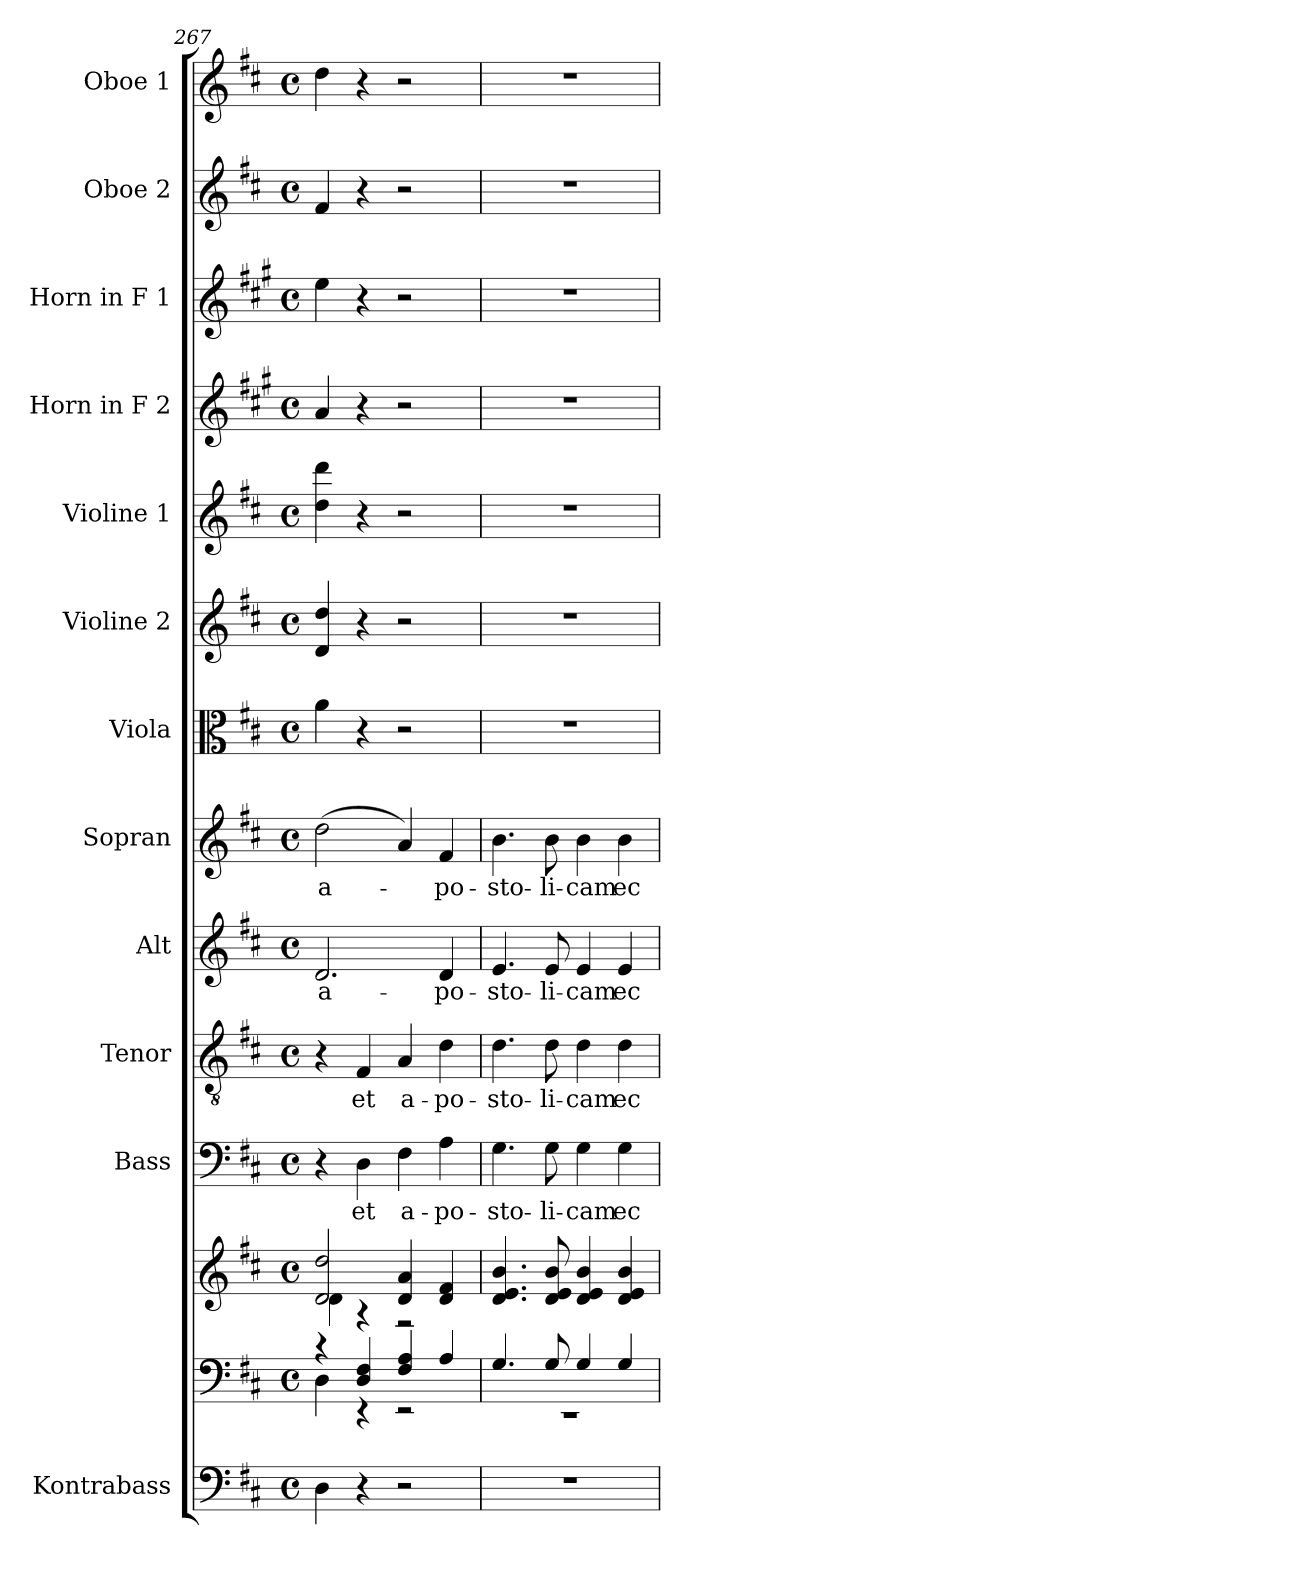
**kern	**kern	**kern	**kern	**text	**kern	**text	**kern	**text	**kern	**text	**kern	**kern	**kern	**kern	**kern	**kern	**kern
*part13	*part12	*part12	*part11	*part11	*part10	*part10	*part9	*part9	*part8	*part8	*part7	*part6	*part5	*part4	*part3	*part2	*part1
*staff14	*staff13	*staff12	*staff11	*staff11	*staff10	*staff10	*staff9	*staff9	*staff8	*staff8	*staff7	*staff6	*staff5	*staff4	*staff3	*staff2	*staff1
*I"Kontrabass	*	*	*I"Bass	*	*I"Tenor	*	*I"Alt	*	*I"Sopran	*	*I"Viola	*I"Violine 2	*I"Violine 1	*I"Horn in F 2	*I"Horn in F 1	*I"Oboe 2	*I"Oboe 1
*I'Kb.	*	*	*I'B.	*	*I'T.	*	*I'A.	*	*I'S.	*	*I'Vla.	*I'Vl. 2	*I'Vl. 1	*	*	*I'Ob. 2	*I'Ob. 1
*clefF4	*clefF4	*clefG2	*clefF4	*	*clefGv2	*	*clefG2	*	*clefG2	*	*clefC3	*clefG2	*clefG2	*clefG2	*clefG2	*clefG2	*clefG2
*ITrd7c12	*	*	*	*	*	*	*	*	*	*	*	*	*	*ITrd4c7	*ITrd4c7	*	*
*k[f#c#]	*k[f#c#]	*k[f#c#]	*k[f#c#]	*	*k[f#c#]	*	*k[f#c#]	*	*k[f#c#]	*	*k[f#c#]	*k[f#c#]	*k[f#c#]	*k[f#c#]	*k[f#c#]	*k[f#c#]	*k[f#c#]
*D:	*D:	*D:	*D:	*	*D:	*	*D:	*	*D:	*	*D:	*D:	*D:	*D:	*D:	*D:	*D:
*M4/4	*M4/4	*M4/4	*M4/4	*	*M4/4	*	*M4/4	*	*M4/4	*	*M4/4	*M4/4	*M4/4	*M4/4	*M4/4	*M4/4	*M4/4
*met(c)	*met(c)	*met(c)	*met(c)	*	*met(c)	*	*met(c)	*	*met(c)	*	*met(c)	*met(c)	*met(c)	*met(c)	*met(c)	*met(c)	*met(c)
=267	=267	=267	=267	=267	=267	=267	=267	=267	=267	=267	=267	=267	=267	=267	=267	=267	=267
*	*^	*^	*	*	*	*	*	*	*	*	*	*	*	*	*	*	*
!	!	!	!	!	!	!	!	!	!	!LO:LY:b	!	!LO:LY:b	!	!	!	!	!	!	!
4DD\	4rc	4D\	2d!/ 2dd!/	4d\	4r	.	4r	.	2.d/	a-	(>2dd\	a-	4a\	4d/ 4dd/	4dd\ 4ddd\	4d/	4a\	4f#/	4dd\
!	!	!	!	!	!	!LO:LY:b	!	!LO:LY:b	!	!	!	!	!	!	!	!	!	!	!
4r	4D!/ 4F#!/	4rEE	.	4rG	4D\	et	4F#/	et	.	.	.	.	4r	4r	4r	4r	4r	4r	4r
!	!	!	!	!	!	!LO:LY:b	!	!LO:LY:b	!	!	!	!	!	!	!	!	!	!	!
2r	4F#!/ 4A!/	2rEE	4d!/ 4a!/	2rG	4F#\	a-	4A/	a-	.	.	4a/)	.	2r	2r	2r	2r	2r	2r	2r
!	!	!	!	!	!	!LO:LY:b	!	!LO:LY:b	!	!LO:LY:b	!	!LO:LY:b	!	!	!	!	!	!	!
.	4A!/	.	4d!/ 4f#!/	.	4A\	-po-	4d\	-po-	4d/	-po-	4f#/	-po-	.	.	.	.	.	.	.
*	*	*	*v	*v	*	*	*	*	*	*	*	*	*	*	*	*	*	*	*
=268	=268	=268	=268	=268	=268	=268	=268	=268	=268	=268	=268	=268	=268	=268	=268	=268	=268	=268
!	!	!	!	!	!LO:LY:b	!	!LO:LY:b	!	!LO:LY:b	!	!LO:LY:b	!	!	!	!	!	!	!
1r	4.G!/	1rEE	4.d!/ 4.e!/ 4.b!/	4.G\	-sto-	4.d\	-sto-	4.e/	-sto-	4.b\	-sto-	1r	1r	1r	1r	1r	1r	1r
!	!	!	!	!	!LO:LY:b	!	!LO:LY:b	!	!LO:LY:b	!	!LO:LY:b	!	!	!	!	!	!	!
.	8G!/	.	8d!/ 8e!/ 8b!/	8G\	-li-	8d\	-li-	8e/	-li-	8b\	-li-	.	.	.	.	.	.	.
!	!	!	!	!	!LO:LY:b	!	!LO:LY:b	!	!LO:LY:b	!	!LO:LY:b	!	!	!	!	!	!	!
.	4G!/	.	4d!/ 4e!/ 4b!/	4G\	-cam	4d\	-cam	4e/	-cam	4b\	-cam	.	.	.	.	.	.	.
!	!	!	!	!	!LO:LY:b	!	!LO:LY:b	!	!LO:LY:b	!	!LO:LY:b	!	!	!	!	!	!	!
.	4G!/	.	4d!/ 4e!/ 4b!/	4G\	ec-	4d\	ec-	4e/	ec-	4b\	ec-	.	.	.	.	.	.	.
*	*v	*v	*	*	*	*	*	*	*	*	*	*	*	*	*	*	*	*
=	=	=	=	=	=	=	=	=	=	=	=	=	=	=	=	=	=
*-	*-	*-	*-	*-	*-	*-	*-	*-	*-	*-	*-	*-	*-	*-	*-	*-	*-
